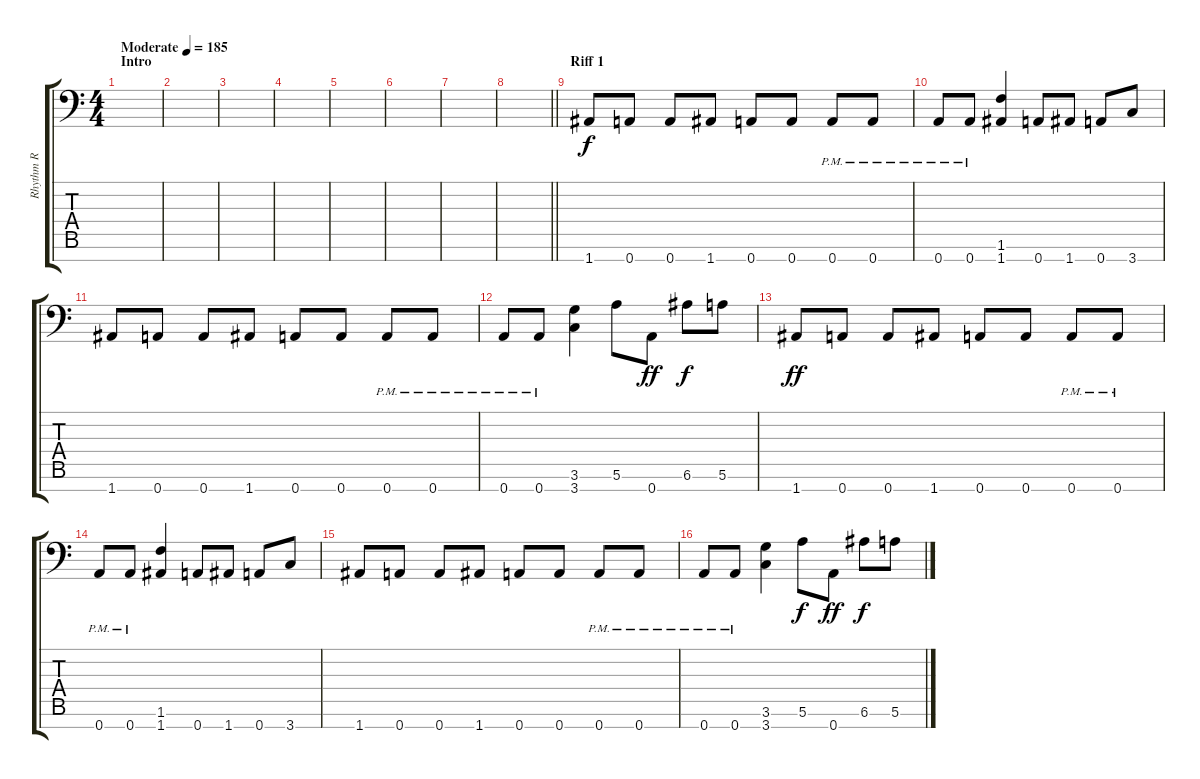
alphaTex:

\track ("Rhythm R" "Rhythm R") {instrument overdrivenguitar}
\staff {score tabs}
\tuning (E4 B3 G3 D3 A2 E2 A1) {hide}
\ts (4 4)
\section ("" "Intro")
\tempo (185 "Moderate")
\clef f4
\ks c
|
|
|
|
|
|
|
\barLineRight lightlight
|
\section ("" "Riff 1")
1.7.8 0.7.8 0.7.8 1.7.8 0.7.8 0.7.8 0.7{pm}.8 0.7{pm}.8 |
0.7{pm}.8 0.7{pm}.8 (1.6 1.7).4 0.7.8 1.7.8 0.7.8 3.7.8 |
1.7.8 0.7.8 0.7.8 1.7.8 0.7.8 0.7.8 0.7{pm}.8 0.7{pm}.8 |
0.7{pm}.8 0.7{pm}.8 (3.6 3.7).4 5.6.8{dy f} 0.7.8{dy ff} 6.6.8{dy f} 5.6.8 |
1.7.8{dy ff} 0.7.8 0.7.8 1.7.8 0.7.8 0.7.8 0.7{pm}.8 0.7{pm}.8 |
0.7{pm}.8 0.7{pm}.8 (1.6 1.7).4 0.7.8 1.7.8 0.7.8 3.7.8 |
1.7.8 0.7.8 0.7.8 1.7.8 0.7.8 0.7.8 0.7{pm}.8 0.7{pm}.8 |
0.7{pm}.8 0.7{pm}.8 (3.6 3.7).4 5.6.8{dy f} 0.7.8{dy ff} 6.6.8{dy f} 5.6.8
